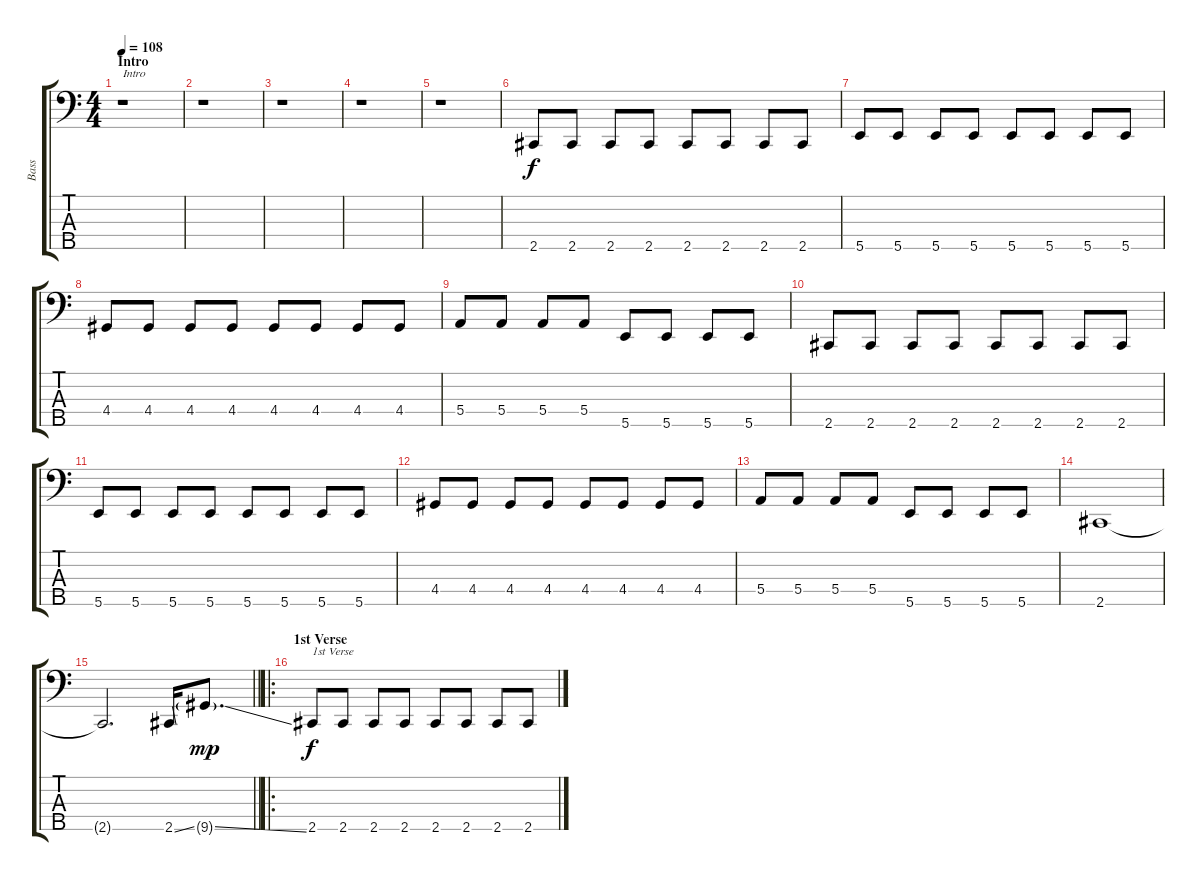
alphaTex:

\track ("Bass" "Bass") {instrument electricbassfinger}
\staff {score tabs}
\tuning (G2 D2 A1 E1 B0) {hide}
\ts (4 4)
\section ("" "Intro")
\tempo 108
\clef f4
\ks c
r.1{txt "Intro" dy f instrument electricbassfinger} |
r.1 |
r.1 |
r.1 |
r.1 |
2.5.8 2.5.8 2.5.8 2.5.8 2.5.8 2.5.8 2.5.8 2.5.8 |
5.5.8 5.5.8 5.5.8 5.5.8 5.5.8 5.5.8 5.5.8 5.5.8 |
4.4.8 4.4.8 4.4.8 4.4.8 4.4.8 4.4.8 4.4.8 4.4.8 |
5.4.8 5.4.8 5.4.8 5.4.8 5.5.8 5.5.8 5.5.8 5.5.8 |
2.5.8 2.5.8 2.5.8 2.5.8 2.5.8 2.5.8 2.5.8 2.5.8 |
5.5.8 5.5.8 5.5.8 5.5.8 5.5.8 5.5.8 5.5.8 5.5.8 |
4.4.8 4.4.8 4.4.8 4.4.8 4.4.8 4.4.8 4.4.8 4.4.8 |
5.4.8 5.4.8 5.4.8 5.4.8 5.5.8 5.5.8 5.5.8 5.5.8 |
2.5.1 |
\barLineRight lightlight
2.5{t}.2{d} 2.5{ss}.16 9.5{ss g}.8{d dy mp} |
\ro
\section ("" "1st Verse")
2.5.8{txt "1st Verse" dy f} 2.5.8 2.5.8 2.5.8 2.5.8 2.5.8 2.5.8 2.5.8
